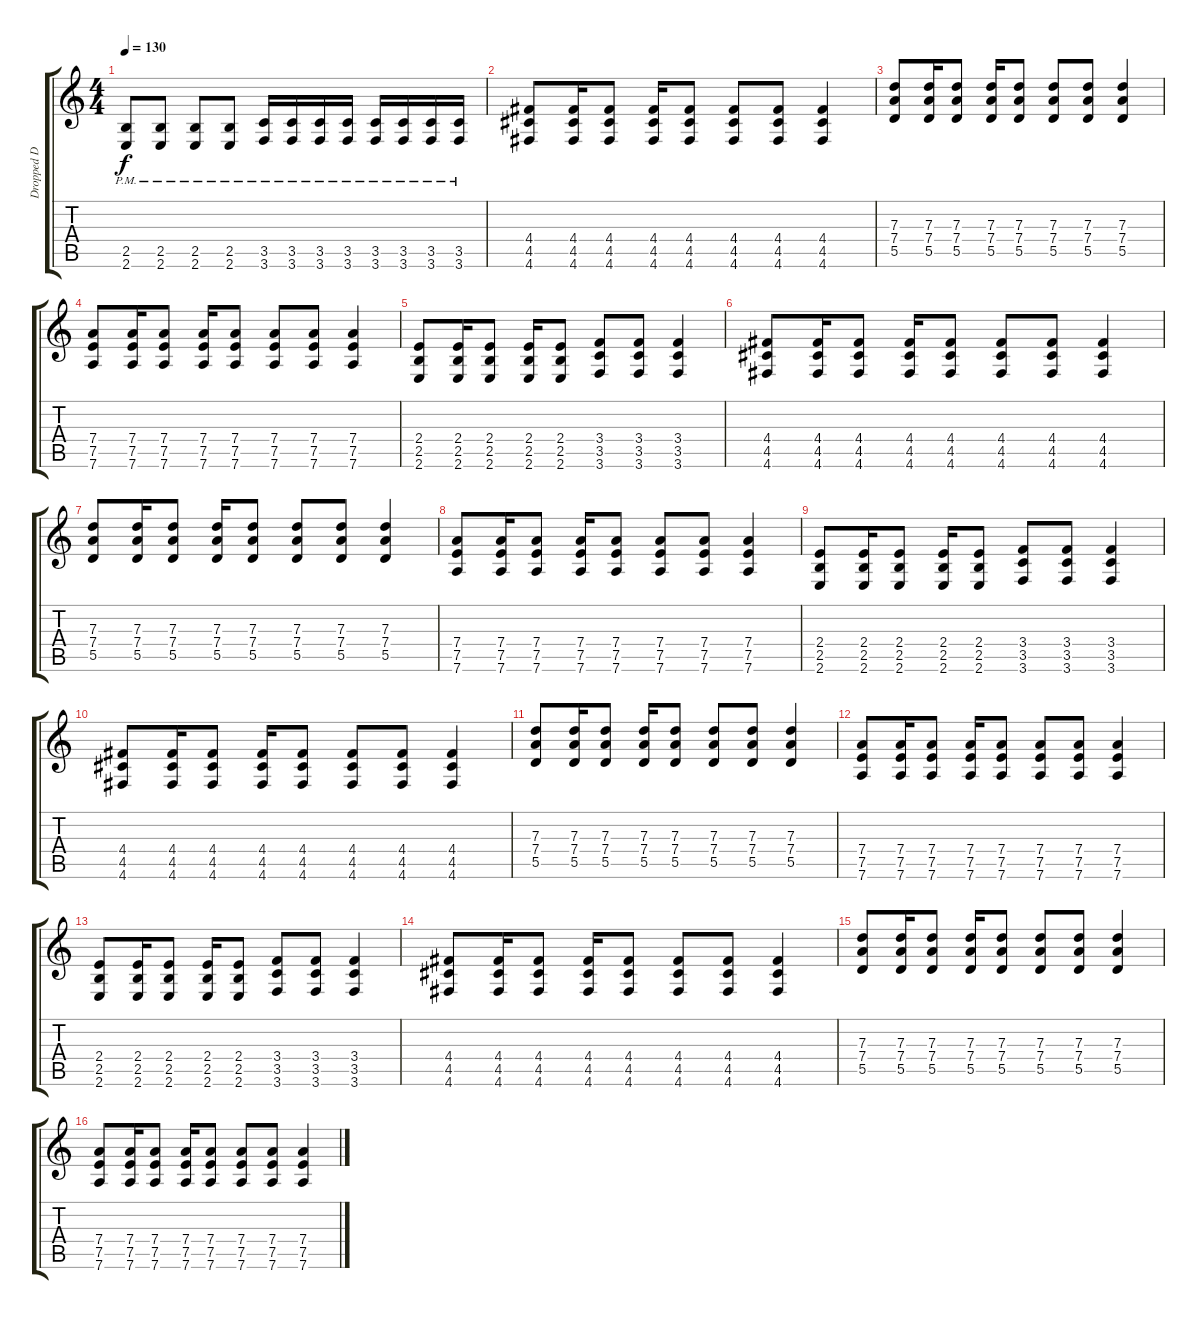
\track ("Dropped D version" "Dropped D ") {instrument distortionguitar}
\staff {score tabs}
\tuning (E4 B3 G3 D3 A2 D2) {hide}
\ts (4 4)
\tempo 130
\clef g2
\ks c
(2.5{pm} 2.6{pm}).8{dy f} (2.5{pm} 2.6{pm}).8 (2.5{pm} 2.6{pm}).8 (2.5{pm} 2.6{pm}).8 (3.5{pm} 3.6{pm}).16 (3.5{pm} 3.6{pm}).16 (3.5{pm} 3.6{pm}).16 (3.5{pm} 3.6{pm}).16 (3.5{pm} 3.6{pm}).16 (3.5{pm} 3.6{pm}).16 (3.5{pm} 3.6{pm}).16 (3.5{pm} 3.6{pm}).16 |
(4.4 4.5 4.6).8 (4.4 4.5 4.6).16 (4.4 4.5 4.6).8 (4.4 4.5 4.6).16 (4.4 4.5 4.6).8 (4.4 4.5 4.6).8 (4.4 4.5 4.6).8 (4.4 4.5 4.6).4 |
(7.3 7.4 5.5).8 (7.3 7.4 5.5).16 (7.3 7.4 5.5).8 (7.3 7.4 5.5).16 (7.3 7.4 5.5).8 (7.3 7.4 5.5).8 (7.3 7.4 5.5).8 (7.3 7.4 5.5).4 |
(7.4 7.5 7.6).8 (7.4 7.5 7.6).16 (7.4 7.5 7.6).8 (7.4 7.5 7.6).16 (7.4 7.5 7.6).8 (7.4 7.5 7.6).8 (7.4 7.5 7.6).8 (7.4 7.5 7.6).4 |
(2.4 2.5 2.6).8 (2.4 2.5 2.6).16 (2.4 2.5 2.6).8 (2.4 2.5 2.6).16 (2.4 2.5 2.6).8 (3.4 3.5 3.6).8 (3.4 3.5 3.6).8 (3.4 3.5 3.6).4 |
(4.4 4.5 4.6).8 (4.4 4.5 4.6).16 (4.4 4.5 4.6).8 (4.4 4.5 4.6).16 (4.4 4.5 4.6).8 (4.4 4.5 4.6).8 (4.4 4.5 4.6).8 (4.4 4.5 4.6).4 |
(7.3 7.4 5.5).8 (7.3 7.4 5.5).16 (7.3 7.4 5.5).8 (7.3 7.4 5.5).16 (7.3 7.4 5.5).8 (7.3 7.4 5.5).8 (7.3 7.4 5.5).8 (7.3 7.4 5.5).4 |
(7.4 7.5 7.6).8 (7.4 7.5 7.6).16 (7.4 7.5 7.6).8 (7.4 7.5 7.6).16 (7.4 7.5 7.6).8 (7.4 7.5 7.6).8 (7.4 7.5 7.6).8 (7.4 7.5 7.6).4 |
(2.4 2.5 2.6).8 (2.4 2.5 2.6).16 (2.4 2.5 2.6).8 (2.4 2.5 2.6).16 (2.4 2.5 2.6).8 (3.4 3.5 3.6).8 (3.4 3.5 3.6).8 (3.4 3.5 3.6).4 |
(4.4 4.5 4.6).8 (4.4 4.5 4.6).16 (4.4 4.5 4.6).8 (4.4 4.5 4.6).16 (4.4 4.5 4.6).8 (4.4 4.5 4.6).8 (4.4 4.5 4.6).8 (4.4 4.5 4.6).4 |
(7.3 7.4 5.5).8 (7.3 7.4 5.5).16 (7.3 7.4 5.5).8 (7.3 7.4 5.5).16 (7.3 7.4 5.5).8 (7.3 7.4 5.5).8 (7.3 7.4 5.5).8 (7.3 7.4 5.5).4 |
(7.4 7.5 7.6).8 (7.4 7.5 7.6).16 (7.4 7.5 7.6).8 (7.4 7.5 7.6).16 (7.4 7.5 7.6).8 (7.4 7.5 7.6).8 (7.4 7.5 7.6).8 (7.4 7.5 7.6).4 |
(2.4 2.5 2.6).8 (2.4 2.5 2.6).16 (2.4 2.5 2.6).8 (2.4 2.5 2.6).16 (2.4 2.5 2.6).8 (3.4 3.5 3.6).8 (3.4 3.5 3.6).8 (3.4 3.5 3.6).4 |
(4.4 4.5 4.6).8 (4.4 4.5 4.6).16 (4.4 4.5 4.6).8 (4.4 4.5 4.6).16 (4.4 4.5 4.6).8 (4.4 4.5 4.6).8 (4.4 4.5 4.6).8 (4.4 4.5 4.6).4 |
(7.3 7.4 5.5).8 (7.3 7.4 5.5).16 (7.3 7.4 5.5).8 (7.3 7.4 5.5).16 (7.3 7.4 5.5).8 (7.3 7.4 5.5).8 (7.3 7.4 5.5).8 (7.3 7.4 5.5).4 |
(7.4 7.5 7.6).8 (7.4 7.5 7.6).16 (7.4 7.5 7.6).8 (7.4 7.5 7.6).16 (7.4 7.5 7.6).8 (7.4 7.5 7.6).8 (7.4 7.5 7.6).8 (7.4 7.5 7.6).4
